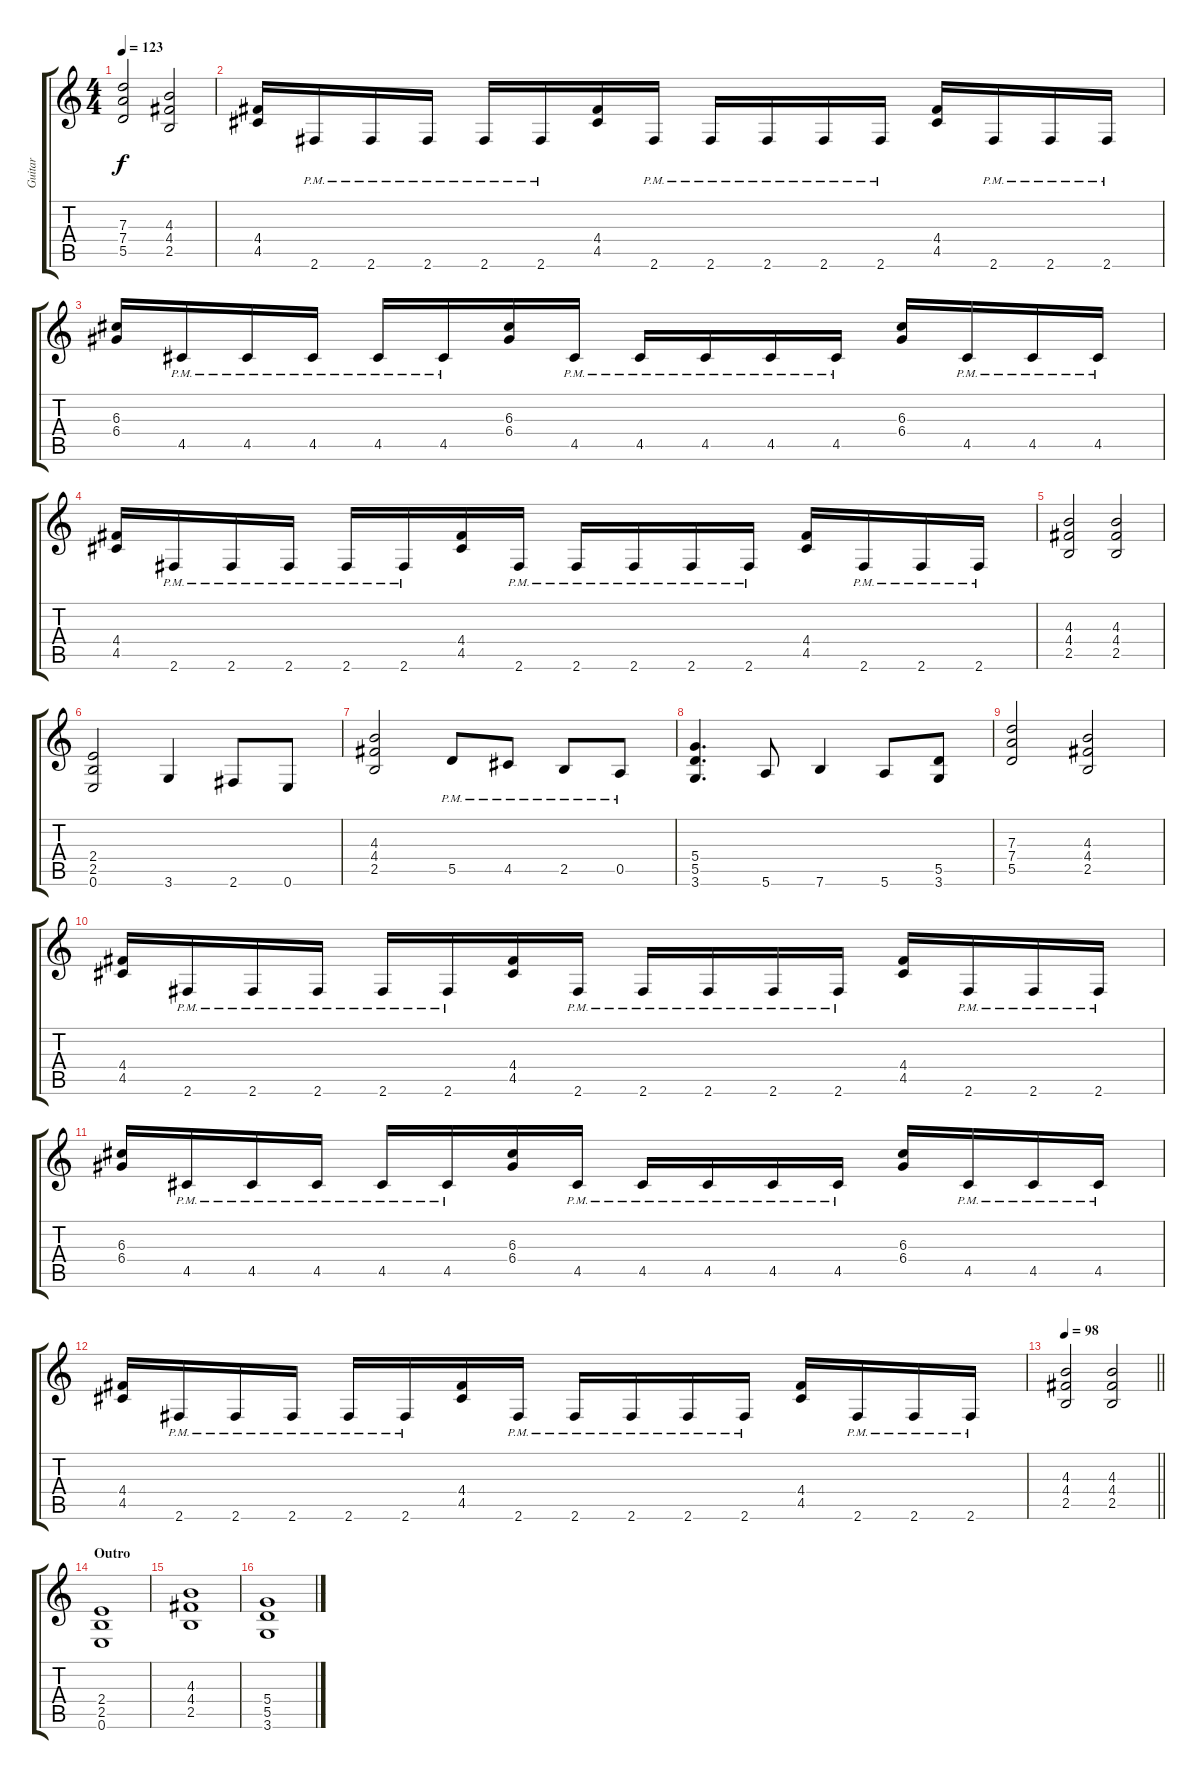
\track ("Guitar" "Guitar") {instrument distortionguitar}
\staff {score tabs}
\tuning (E4 B3 G3 D3 A2 E2) {hide}
\ts (4 4)
\tempo 123
\clef g2
\ks c
(7.3 7.4 5.5).2{dy f} (4.3 4.4 2.5).2 |
(4.4 4.5).16 2.6{pm}.16 2.6{pm}.16 2.6{pm}.16 2.6{pm}.16 2.6{pm}.16 (4.4 4.5).16 2.6{pm}.16 2.6{pm}.16 2.6{pm}.16 2.6{pm}.16 2.6{pm}.16 (4.4 4.5).16 2.6{pm}.16 2.6{pm}.16 2.6{pm}.16 |
(6.3 6.4).16 4.5{pm}.16 4.5{pm}.16 4.5{pm}.16 4.5{pm}.16 4.5{pm}.16 (6.3 6.4).16 4.5{pm}.16 4.5{pm}.16 4.5{pm}.16 4.5{pm}.16 4.5{pm}.16 (6.3 6.4).16 4.5{pm}.16 4.5{pm}.16 4.5{pm}.16 |
(4.4 4.5).16 2.6{pm}.16 2.6{pm}.16 2.6{pm}.16 2.6{pm}.16 2.6{pm}.16 (4.4 4.5).16 2.6{pm}.16 2.6{pm}.16 2.6{pm}.16 2.6{pm}.16 2.6{pm}.16 (4.4 4.5).16 2.6{pm}.16 2.6{pm}.16 2.6{pm}.16 |
(4.3 4.4 2.5).2 (4.3 4.4 2.5).2 |
(2.4 2.5 0.6).2 3.6.4 2.6.8 0.6.8 |
(4.3 4.4 2.5).2 5.5{pm}.8 4.5{pm}.8 2.5{pm}.8 0.5{pm}.8 |
(5.4 5.5 3.6).4{d} 5.6.8 7.6.4 5.6.8 (5.5 3.6).8 |
(7.3 7.4 5.5).2 (4.3 4.4 2.5).2 |
(4.4 4.5).16 2.6{pm}.16 2.6{pm}.16 2.6{pm}.16 2.6{pm}.16 2.6{pm}.16 (4.4 4.5).16 2.6{pm}.16 2.6{pm}.16 2.6{pm}.16 2.6{pm}.16 2.6{pm}.16 (4.4 4.5).16 2.6{pm}.16 2.6{pm}.16 2.6{pm}.16 |
(6.3 6.4).16 4.5{pm}.16 4.5{pm}.16 4.5{pm}.16 4.5{pm}.16 4.5{pm}.16 (6.3 6.4).16 4.5{pm}.16 4.5{pm}.16 4.5{pm}.16 4.5{pm}.16 4.5{pm}.16 (6.3 6.4).16 4.5{pm}.16 4.5{pm}.16 4.5{pm}.16 |
(4.4 4.5).16 2.6{pm}.16 2.6{pm}.16 2.6{pm}.16 2.6{pm}.16 2.6{pm}.16 (4.4 4.5).16 2.6{pm}.16 2.6{pm}.16 2.6{pm}.16 2.6{pm}.16 2.6{pm}.16 (4.4 4.5).16 2.6{pm}.16 2.6{pm}.16 2.6{pm}.16 |
\tempo 98
\barLineRight lightlight
(4.3 4.4 2.5).2 (4.3 4.4 2.5).2 |
\section ("" "Outro")
(2.4 2.5 0.6).1{volume 8} |
(4.3 4.4 2.5).1 |
(5.4 5.5 3.6).1
